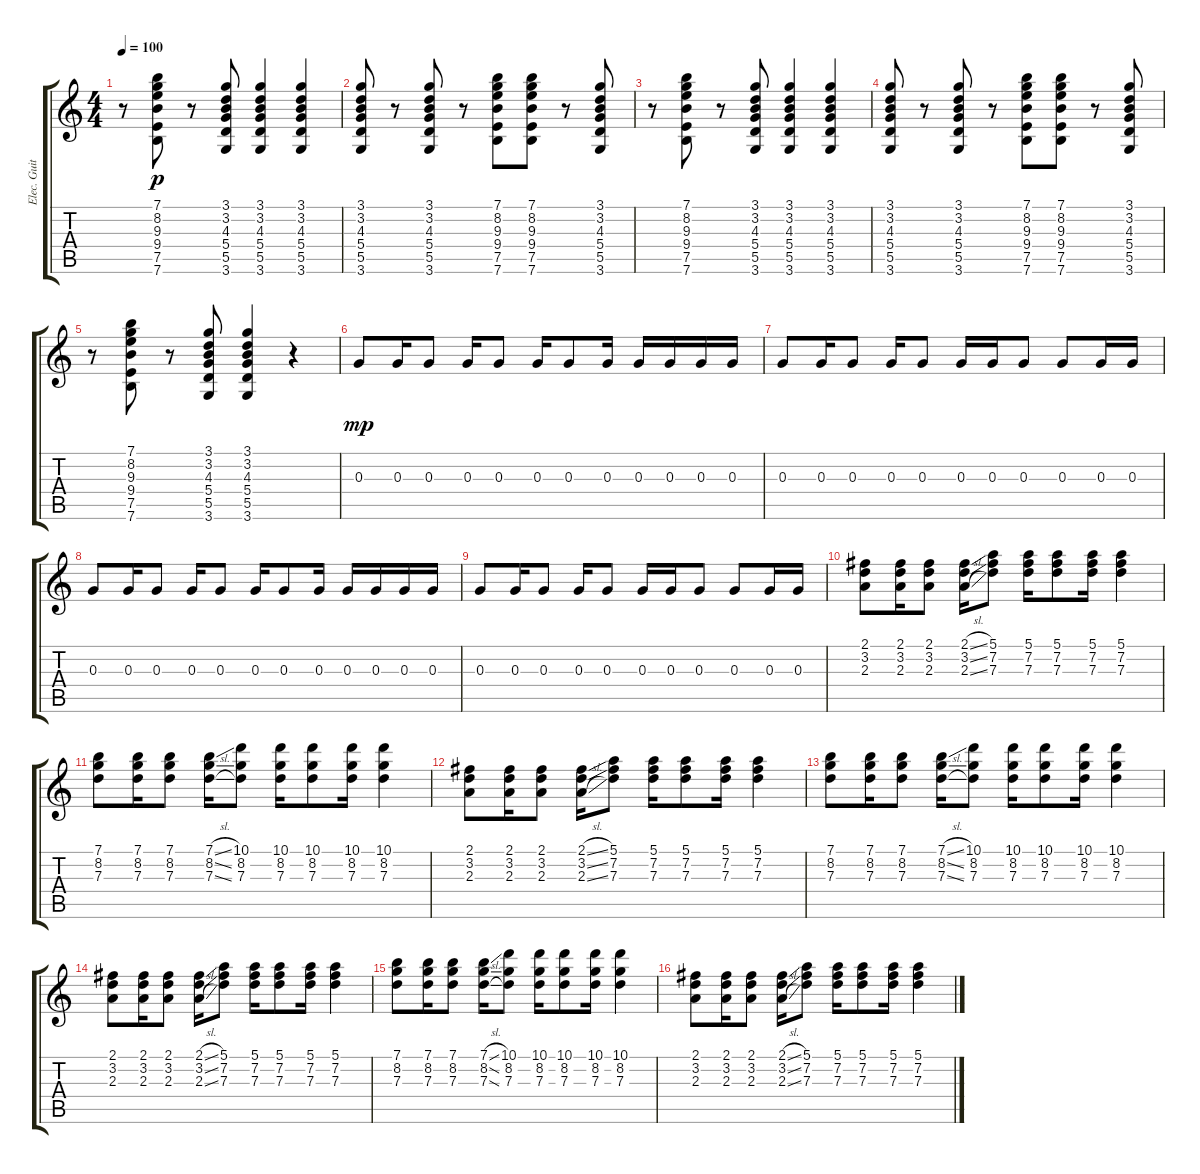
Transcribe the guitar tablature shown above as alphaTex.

\track ("Elec. Guitar" "Elec. Guit") {instrument electricguitarclean}
\staff {score tabs}
\tuning (E4 B3 G3 D3 A2 E2) {hide}
\ts (4 4)
\tempo 100
\clef g2
\ks c
r.8{dy p} (7.1 8.2 9.3 9.4 7.5 7.6).8 r.8 (3.1 3.2 4.3 5.4 5.5 3.6).8 (3.1 3.2 4.3 5.4 5.5 3.6).4 (3.1 3.2 4.3 5.4 5.5 3.6).4 |
(3.1 3.2 4.3 5.4 5.5 3.6).8 r.8 (3.1 3.2 4.3 5.4 5.5 3.6).8 r.8 (7.1 8.2 9.3 9.4 7.5 7.6).8 (7.1 8.2 9.3 9.4 7.5 7.6).8 r.8 (3.1 3.2 4.3 5.4 5.5 3.6).8 |
r.8 (7.1 8.2 9.3 9.4 7.5 7.6).8 r.8 (3.1 3.2 4.3 5.4 5.5 3.6).8 (3.1 3.2 4.3 5.4 5.5 3.6).4 (3.1 3.2 4.3 5.4 5.5 3.6).4 |
(3.1 3.2 4.3 5.4 5.5 3.6).8 r.8 (3.1 3.2 4.3 5.4 5.5 3.6).8 r.8 (7.1 8.2 9.3 9.4 7.5 7.6).8 (7.1 8.2 9.3 9.4 7.5 7.6).8 r.8 (3.1 3.2 4.3 5.4 5.5 3.6).8 |
r.8 (7.1 8.2 9.3 9.4 7.5 7.6).8 r.8 (3.1 3.2 4.3 5.4 5.5 3.6).8 (3.1 3.2 4.3 5.4 5.5 3.6).4 r.4 |
0.3.8{dy mp} 0.3.16 0.3.8 0.3.16 0.3.8 0.3.16 0.3.8 0.3.16 0.3.16 0.3.16 0.3.16 0.3.16 |
0.3.8 0.3.16 0.3.8 0.3.16 0.3.8 0.3.16 0.3.16 0.3.8 0.3.8 0.3.16 0.3.16 |
0.3.8 0.3.16 0.3.8 0.3.16 0.3.8 0.3.16 0.3.8 0.3.16 0.3.16 0.3.16 0.3.16 0.3.16 |
0.3.8 0.3.16 0.3.8 0.3.16 0.3.8 0.3.16 0.3.16 0.3.8 0.3.8 0.3.16 0.3.16 |
(2.1 3.2 2.3).8 (2.1 3.2 2.3).16 (2.1 3.2 2.3).8 (2.1{sl} 3.2{sl} 2.3{sl}).16 (5.1 7.2 7.3).8 (5.1 7.2 7.3).16 (5.1 7.2 7.3).8 (5.1 7.2 7.3).16 (5.1 7.2 7.3).4 |
(7.1 8.2 7.3).8 (7.1 8.2 7.3).16 (7.1 8.2 7.3).8 (7.1{sl} 8.2{sl} 7.3{sl}).16 (10.1 8.2 7.3).8 (10.1 8.2 7.3).16 (10.1 8.2 7.3).8 (10.1 8.2 7.3).16 (10.1 8.2 7.3).4 |
(2.1 3.2 2.3).8 (2.1 3.2 2.3).16 (2.1 3.2 2.3).8 (2.1{sl} 3.2{sl} 2.3{sl}).16 (5.1 7.2 7.3).8 (5.1 7.2 7.3).16 (5.1 7.2 7.3).8 (5.1 7.2 7.3).16 (5.1 7.2 7.3).4 |
(7.1 8.2 7.3).8 (7.1 8.2 7.3).16 (7.1 8.2 7.3).8 (7.1{sl} 8.2{sl} 7.3{sl}).16 (10.1 8.2 7.3).8 (10.1 8.2 7.3).16 (10.1 8.2 7.3).8 (10.1 8.2 7.3).16 (10.1 8.2 7.3).4 |
(2.1 3.2 2.3).8 (2.1 3.2 2.3).16 (2.1 3.2 2.3).8 (2.1{sl} 3.2{sl} 2.3{sl}).16 (5.1 7.2 7.3).8 (5.1 7.2 7.3).16 (5.1 7.2 7.3).8 (5.1 7.2 7.3).16 (5.1 7.2 7.3).4 |
(7.1 8.2 7.3).8 (7.1 8.2 7.3).16 (7.1 8.2 7.3).8 (7.1{sl} 8.2{sl} 7.3{sl}).16 (10.1 8.2 7.3).8 (10.1 8.2 7.3).16 (10.1 8.2 7.3).8 (10.1 8.2 7.3).16 (10.1 8.2 7.3).4 |
(2.1 3.2 2.3).8 (2.1 3.2 2.3).16 (2.1 3.2 2.3).8 (2.1{sl} 3.2{sl} 2.3{sl}).16 (5.1 7.2 7.3).8 (5.1 7.2 7.3).16 (5.1 7.2 7.3).8 (5.1 7.2 7.3).16 (5.1 7.2 7.3).4
